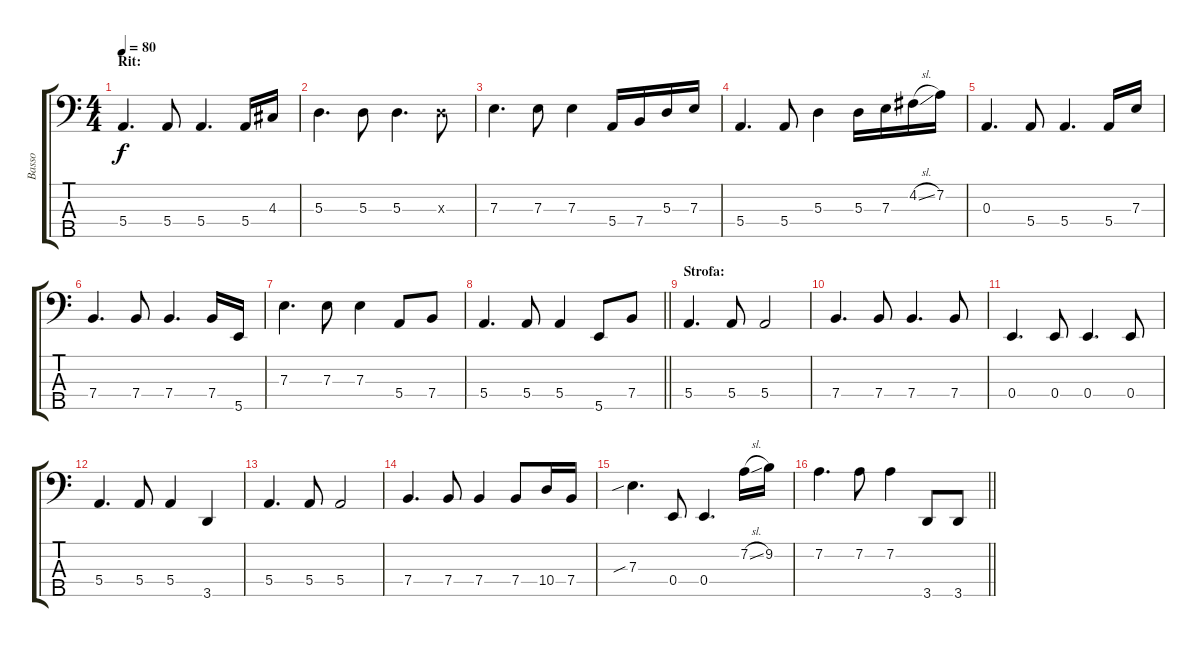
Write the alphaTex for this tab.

\track ("Basso" "Basso") {instrument electricbassfinger}
\staff {score tabs}
\tuning (G2 D2 A1 E1 B0) {hide}
\ts (4 4)
\section ("" "Rit:")
\tempo 80
\clef f4
\ks c
5.4.4{d dy f} 5.4.8 5.4.4{d} 5.4.16 4.3.16 |
5.3.4{d} 5.3.8 5.3.4{d} 5.3{x}.8 |
7.3.4{d} 7.3.8 7.3.4 5.4.16 7.4.16 5.3.16 7.3.16 |
5.4.4{d} 5.4.8 5.3.4 5.3.16 7.3.16 4.2{sl}.16 7.2.16 |
0.3.4{d} 5.4.8 5.4.4{d} 5.4.16 7.3.16 |
7.4.4{d} 7.4.8 7.4.4{d} 7.4.16 5.5.16 |
7.3.4{d} 7.3.8 7.3.4 5.4.8 7.4.8 |
\barLineRight lightlight
5.4.4{d} 5.4.8 5.4.4 5.5.8 7.4.8 |
\section ("" "Strofa:")
5.4.4{d} 5.4.8 5.4.2 |
7.4.4{d} 7.4.8 7.4.4{d} 7.4.8 |
0.4.4{d} 0.4.8 0.4.4{d} 0.4.8 |
5.4.4{d} 5.4.8 5.4.4 3.5.4 |
5.4.4{d} 5.4.8 5.4.2 |
7.4.4{d} 7.4.8 7.4.4 7.4.8 10.4.16 7.4.16 |
7.3{sib}.4{d} 0.4.8 0.4.4{d} 7.2{sl}.16 9.2.16 |
\barLineRight lightlight
7.2.4{d} 7.2.8 7.2.4 3.5.8 3.5.8
